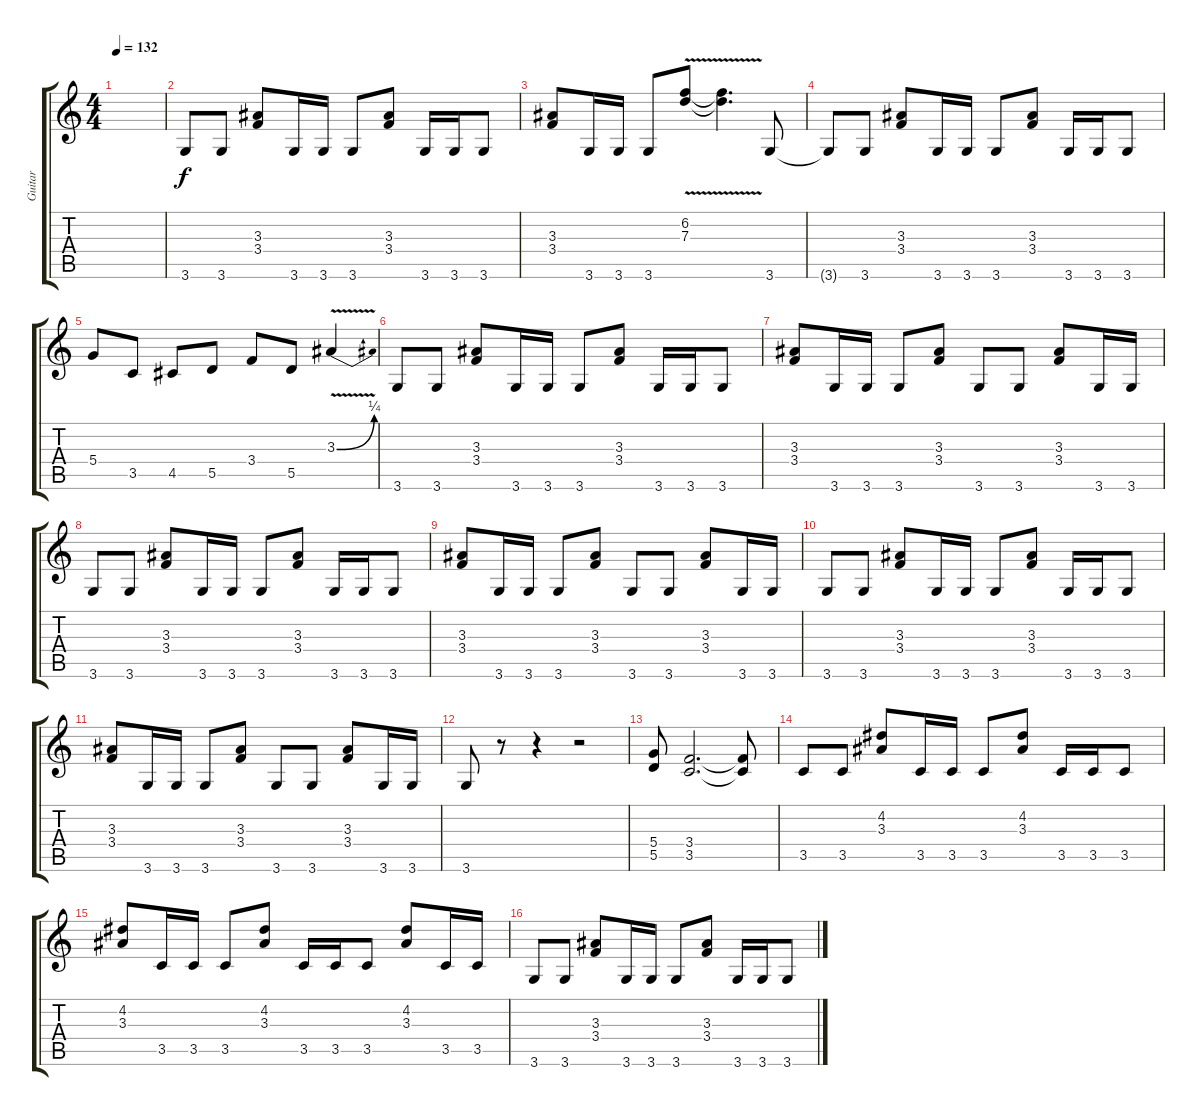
\track ("Guitar" "Guitar") {instrument overdrivenguitar}
\staff {score tabs}
\tuning (E4 B3 G3 D3 A2 E2) {hide}
\ts (4 4)
\tempo 132
\clef g2
\ks c
|
3.6.8 3.6.8 (3.3 3.4).8 3.6.16 3.6.16 3.6.8 (3.3 3.4).8 3.6.16 3.6.16 3.6.8 |
(3.3 3.4).8 3.6.16 3.6.16 3.6.8 (6.2{v} 7.3{v}).8 (6.2{t} 7.3{t}).4{d} 3.6.8 |
3.6{t}.8 3.6.8 (3.3 3.4).8 3.6.16 3.6.16 3.6.8 (3.3 3.4).8 3.6.16 3.6.16 3.6.8 |
5.4.8 3.5.8 4.5.8 5.5.8 3.4.8 5.5.8 3.3{be (bend 0 0 60 1) v}.4 |
3.6.8 3.6.8 (3.3 3.4).8 3.6.16 3.6.16 3.6.8 (3.3 3.4).8 3.6.16 3.6.16 3.6.8 |
(3.3 3.4).8 3.6.16 3.6.16 3.6.8 (3.3 3.4).8 3.6.8 3.6.8 (3.3 3.4).8 3.6.16 3.6.16 |
3.6.8 3.6.8 (3.3 3.4).8 3.6.16 3.6.16 3.6.8 (3.3 3.4).8 3.6.16 3.6.16 3.6.8 |
(3.3 3.4).8 3.6.16 3.6.16 3.6.8 (3.3 3.4).8 3.6.8 3.6.8 (3.3 3.4).8 3.6.16 3.6.16 |
3.6.8 3.6.8 (3.3 3.4).8 3.6.16 3.6.16 3.6.8 (3.3 3.4).8 3.6.16 3.6.16 3.6.8 |
(3.3 3.4).8 3.6.16 3.6.16 3.6.8 (3.3 3.4).8 3.6.8 3.6.8 (3.3 3.4).8 3.6.16 3.6.16 |
3.6.8 r.8 r.4 r.2 |
(5.4 5.5).8 (3.4 3.5).2{d} (3.4{t} 3.5{t}).8 |
3.5.8 3.5.8 (4.2 3.3).8 3.5.16 3.5.16 3.5.8 (4.2 3.3).8 3.5.16 3.5.16 3.5.8 |
(4.2 3.3).8 3.5.16 3.5.16 3.5.8 (4.2 3.3).8 3.5.16 3.5.16 3.5.8 (4.2 3.3).8 3.5.16 3.5.16 |
3.6.8 3.6.8 (3.3 3.4).8 3.6.16 3.6.16 3.6.8 (3.3 3.4).8 3.6.16 3.6.16 3.6.8
